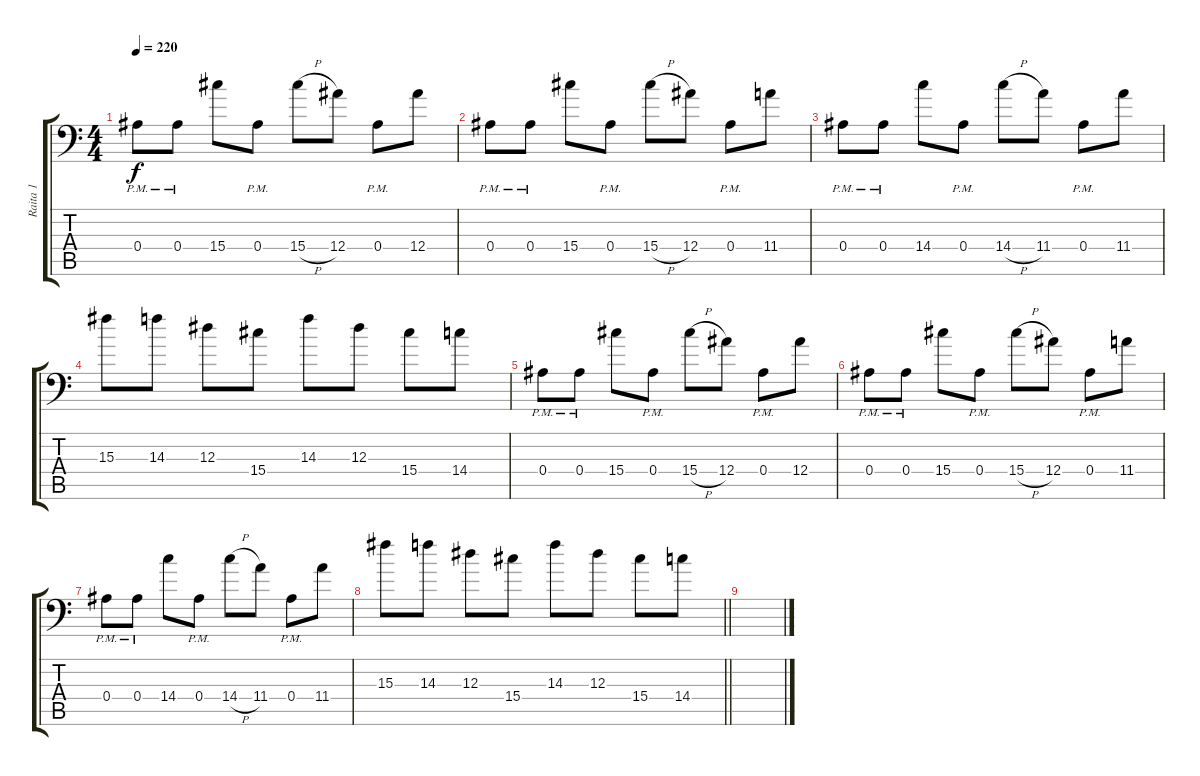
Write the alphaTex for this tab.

\track ("Raita 1" "Raita 1") {instrument distortionguitar}
\staff {score tabs}
\tuning (C4 G3 Eb3 Bb2 F2 Bb1) {hide}
\ts (4 4)
\tempo 220
\clef f4
\ks c
0.4{pm}.8{dy f} 0.4{pm}.8 15.4.8 0.4{pm}.8 15.4{h}.8 12.4.8 0.4{pm}.8 12.4.8 |
0.4{pm}.8 0.4{pm}.8 15.4.8 0.4{pm}.8 15.4{h}.8 12.4.8 0.4{pm}.8 11.4.8 |
0.4{pm}.8 0.4{pm}.8 14.4.8 0.4{pm}.8 14.4{h}.8 11.4.8 0.4{pm}.8 11.4.8 |
15.3.8 14.3.8 12.3.8 15.4.8 14.3.8 12.3.8 15.4.8 14.4.8 |
0.4{pm}.8 0.4{pm}.8 15.4.8 0.4{pm}.8 15.4{h}.8 12.4.8 0.4{pm}.8 12.4.8 |
0.4{pm}.8 0.4{pm}.8 15.4.8 0.4{pm}.8 15.4{h}.8 12.4.8 0.4{pm}.8 11.4.8 |
0.4{pm}.8 0.4{pm}.8 14.4.8 0.4{pm}.8 14.4{h}.8 11.4.8 0.4{pm}.8 11.4.8 |
\barLineRight lightlight
15.3.8 14.3.8 12.3.8 15.4.8 14.3.8 12.3.8 15.4.8 14.4.8 |
\section ("" "")
